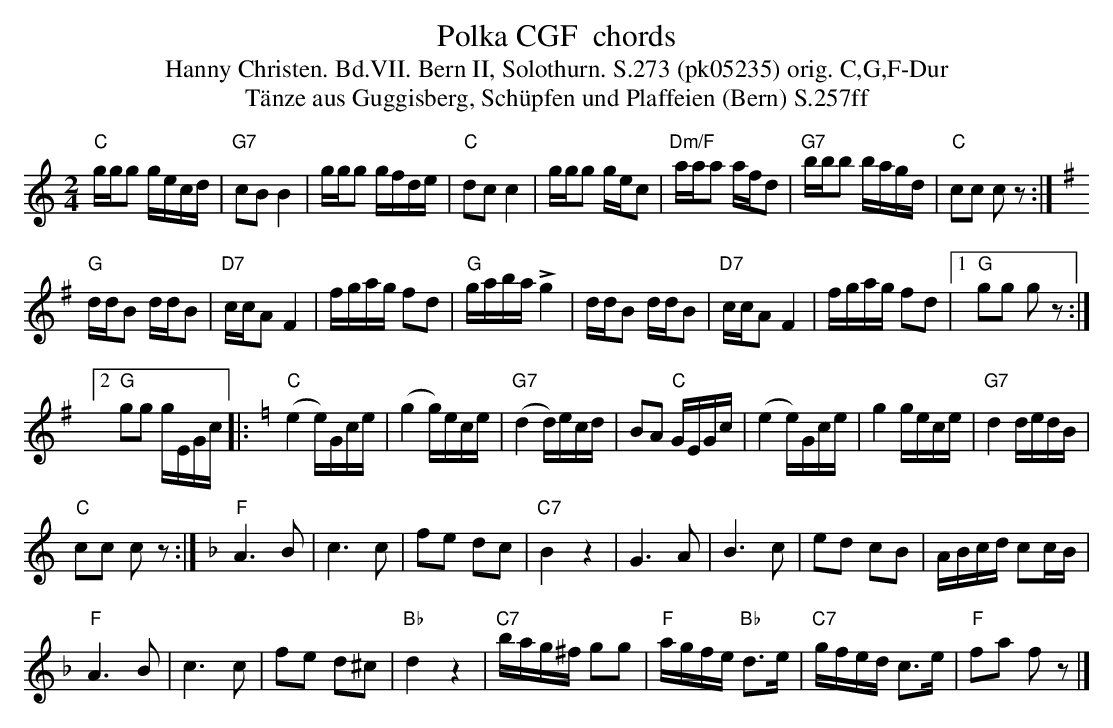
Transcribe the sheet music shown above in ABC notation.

X:1
T: Polka CGF  chords
T:Hanny Christen. Bd.VII. Bern II, Solothurn. S.273 (pk05235) orig. C,G,F-Dur
T: T\"anze aus Guggisberg, Sch\"upfen und Plaffeien (Bern) S.257ff
M:2/4
L:1/16
K:C %%MIDI gchordon
"C"ggg2 gecd | "G7"c2B2B4 | ggg2 gfde | "C"d2c2c4 | ggg2 gec2 | "Dm/F"aaa2 afd2 | "G7"bbb2 bagd | "C"c2c2 c2z2 :| [K:G]
"G"ddB2 ddB2 | "D7"ccA2 F4 | fgag f2d2 | "G"gaba +>+g4 | ddB2 ddB2 | "D7"ccA2 F4 | fgag f2d2 |1 "G"g2g2 g2z2 :|2
"G"g2g2 gEGc |: [K:C] "C"(e4 e)Gce | (g4g)ece | "G7"(d4d)ecd | B2A2 "C"GEGc | (e4 e)Gce | g4gece | "G7"d4dedB |
"C"c2c2 c2z2 :| [K:F] "F"A6B2 | c6c2 | f2e2 d2c2 | "C7"B4z4 | G6A2 | B6c2 | e2d2 c2B2 | ABcd c2cB |
"F"A6B2 | c6c2 | f2e2 d2^c2 | "Bb"d4z4 | "C7"bag^f g2g2 | "F"agfe "Bb"d3e | "C7"gfed c3e | "F"f2a2 f2z2 |]
